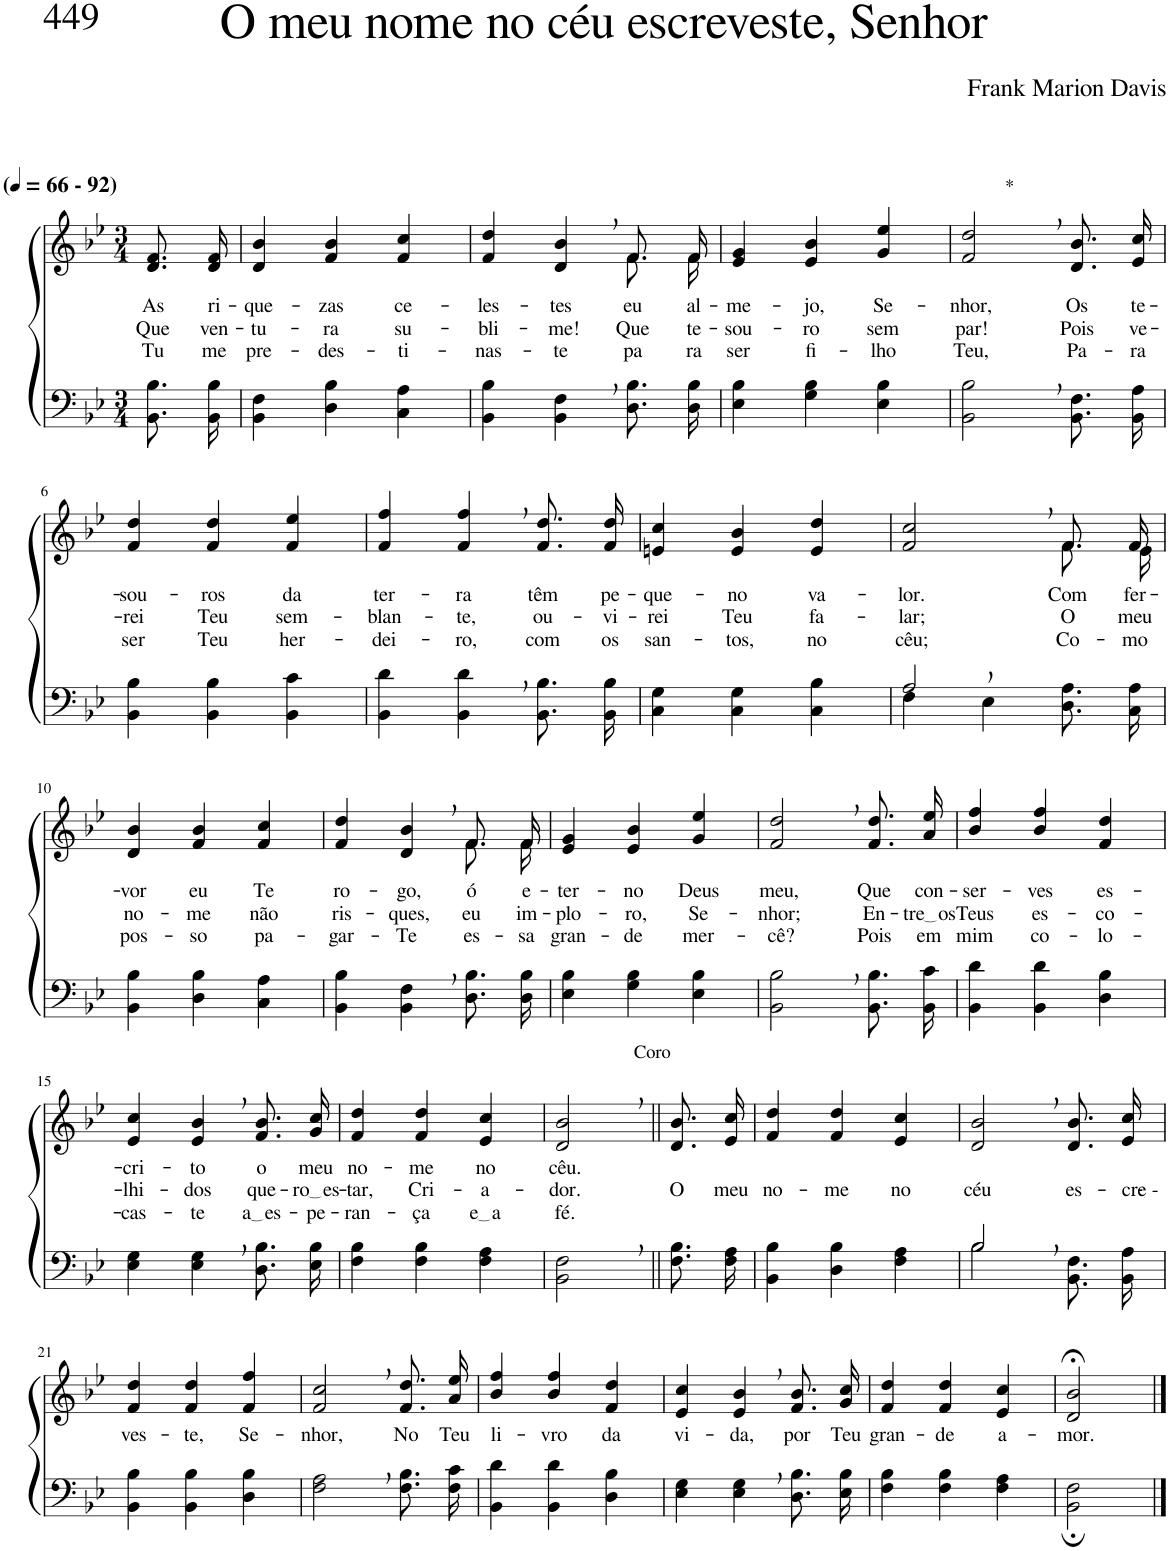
**kern	**kern	**text	**text	**text
*part2	*part1	*part1	*part1	*part1
*staff2	*staff1	*staff1	*staff1	*staff1
*I"Parte III e IV	*I"Parte I e II	*	*	*
*clefF4	*clefG2	*	*	*
*Trd1c2	*Trd1c2	*	*	*
*k[b-e-]	*k[b-e-]	*	*	*
*M3/4	*M3/4	*	*	*
*MM66	*MM66	*	*	*
=1	=1	=1	=1	=1
!	!LO:TX:a:B:t=(	!	!	!
!	!LO:TX:a:B:t=- 92)	!	!	!
!	!	!LO:LY:b	!LO:LY:b	!LO:LY:b
8.BB-\ 8.B-\L	8.d/ 8.f/L	As	Que	Tu
!	!	!LO:LY:b	!LO:LY:b	!LO:LY:b
16BB-\ 16B-\Jk	16d/ 16f/Jk	ri-	ven-	me
=2	=2	=2	=2	=2
!	!	!LO:LY:b	!LO:LY:b	!LO:LY:b
4BB-\ 4F\	4d/ 4b-/	-que-	-tu-	pre-
!	!	!LO:LY:b	!LO:LY:b	!LO:LY:b
4D\ 4B-\	4f/ 4b-/	-zas	-ra	-des-
!	!	!LO:LY:b	!LO:LY:b	!LO:LY:b
4C\ 4A\	4f/ 4cc/	ce-	su-	-ti-
=3	=3	=3	=3	=3
!	!	!LO:LY:b	!LO:LY:b	!LO:LY:b
*	*^	*	*	*
4BB-\ 4B-\	4f/ 4dd/	2ryy	-les-	-bli-	-nas-
!	!	!	!LO:LY:b	!LO:LY:b	!LO:LY:b
4BB-\, 4F\,	4d/, 4b-/,	.	-tes	-me!	-te
!	!	!	!LO:LY:b	!LO:LY:b	!LO:LY:b
8.D\ 8.B-\L	8.f/L	8.f\L	eu	Que	pa
!	!	!	!LO:LY:b	!LO:LY:b	!LO:LY:b
16D\ 16B-\Jk	16f/Jk	16f\Jk	al-	te-	ra
=4	=4	=4	=4	=4	=4
!	!	!	!LO:LY:b	!LO:LY:b	!LO:LY:b
*	*v	*v	*	*	*
4E-\ 4B-\	4e-/ 4g/	-me-	-sou-	ser
!	!	!LO:LY:b	!LO:LY:b	!LO:LY:b
4G\ 4B-\	4e-/ 4b-/	-jo,	-ro	fi-
!	!	!LO:LY:b	!LO:LY:b	!LO:LY:b
4E-\ 4B-\	4g/ 4ee-/	Se-	sem	-lho
=5	=5	=5	=5	=5
!	!LO:TX:a:t=*	!	!	!
!	!	!LO:LY:b	!LO:LY:b	!LO:LY:b
2BB-\, 2B-\,	2f/, 2dd/,	-nhor,	par!	Teu,
!	!	!LO:LY:b	!LO:LY:b	!LO:LY:b
8.BB-\ 8.F\L	8.d/ 8.b-/L	Os	Pois	Pa-
!	!	!LO:LY:b	!LO:LY:b	!LO:LY:b
16BB-\ 16A\Jk	16e-/ 16cc/Jk	te-	ve-	-ra
!!LO:LB:g=z
=6	=6	=6	=6	=6
!	!	!LO:LY:b	!LO:LY:b	!LO:LY:b
4BB-\ 4B-\	4f/ 4dd/	-sou-	-rei	ser
!	!	!LO:LY:b	!LO:LY:b	!LO:LY:b
4BB-\ 4B-\	4f/ 4dd/	-ros	Teu	Teu
!	!	!LO:LY:b	!LO:LY:b	!LO:LY:b
4BB-\ 4c\	4f/ 4ee-/	da	sem-	her-
=7	=7	=7	=7	=7
!	!	!LO:LY:b	!LO:LY:b	!LO:LY:b
4BB-\ 4d\	4f/ 4ff/	ter-	-blan-	-dei-
!	!	!LO:LY:b	!LO:LY:b	!LO:LY:b
4BB-\, 4d\,	4f/, 4ff/,	-ra	-te,	-ro,
!	!	!LO:LY:b	!LO:LY:b	!LO:LY:b
8.BB-\ 8.B-\L	8.f/ 8.dd/L	têm	ou-	com
!	!	!LO:LY:b	!LO:LY:b	!LO:LY:b
16BB-\ 16B-\Jk	16f/ 16dd/Jk	pe-	-vi-	os
=8	=8	=8	=8	=8
!	!	!LO:LY:b	!LO:LY:b	!LO:LY:b
4C\ 4G\	4en/ 4cc/	-que-	-rei	san-
!	!	!LO:LY:b	!LO:LY:b	!LO:LY:b
4C\ 4G\	4e/ 4b-/	-no	Teu	-tos,
!	!	!LO:LY:b	!LO:LY:b	!LO:LY:b
4C\ 4B-\	4e/ 4dd/	va-	fa-	no
=9	=9	=9	=9	=9
*^	*	*	*	*
!	!	!	!LO:LY:b	!LO:LY:b	!LO:LY:b
*	*	*^	*	*	*
2A,/	4F\	2f/, 2cc/,	2ryy	-lor.	-lar;	cêu;
.	4E-\	.	.	.	.	.
!	!	!	!	!LO:LY:b	!LO:LY:b	!LO:LY:b
4ryy	8.D\ 8.A\L	8.f/L	8.f\L	Com	O	Co-
!	!	!	!	!LO:LY:b	!LO:LY:b	!LO:LY:b
.	16C\ 16A\Jk	16f/Jk	16e-\Jk	fer-	meu	-mo
!!LO:LB:g=z
=10	=10	=10	=10	=10	=10	=10
!	!	!	!	!LO:LY:b	!LO:LY:b	!LO:LY:b
*v	*v	*	*	*	*	*
*	*v	*v	*	*	*
4BB-\ 4B-\	4d/ 4b-/	-vor	no-	pos-
!	!	!LO:LY:b	!LO:LY:b	!LO:LY:b
4D\ 4B-\	4f/ 4b-/	eu	-me	-so
!	!	!LO:LY:b	!LO:LY:b	!LO:LY:b
4C\ 4A\	4f/ 4cc/	Te	não	pa-
=11	=11	=11	=11	=11
!	!	!LO:LY:b	!LO:LY:b	!LO:LY:b
*	*^	*	*	*
4BB-\ 4B-\	4f/ 4dd/	2ryy	ro-	ris-	-gar-
!	!	!	!LO:LY:b	!LO:LY:b	!LO:LY:b
4BB-\, 4F\,	4d/, 4b-/,	.	-go,	-ques,	-Te
!	!	!	!LO:LY:b	!LO:LY:b	!LO:LY:b
8.D\ 8.B-\L	8.f/L	8.f\L	ó	eu	es-
!	!	!	!LO:LY:b	!LO:LY:b	!LO:LY:b
16D\ 16B-\Jk	16f/Jk	16f\Jk	e-	im-	-sa
=12	=12	=12	=12	=12	=12
!	!	!	!LO:LY:b	!LO:LY:b	!LO:LY:b
*	*v	*v	*	*	*
4E-\ 4B-\	4e-/ 4g/	-ter-	-plo-	gran-
!	!	!LO:LY:b	!LO:LY:b	!LO:LY:b
4G\ 4B-\	4e-/ 4b-/	-no	-ro,	-de
!	!	!LO:LY:b	!LO:LY:b	!LO:LY:b
4E-\ 4B-\	4g/ 4ee-/	Deus	Se-	mer-
=13	=13	=13	=13	=13
!	!	!LO:LY:b	!LO:LY:b	!LO:LY:b
2BB-\, 2B-\,	2f/, 2dd/,	meu,	-nhor;	-cê?
!	!	!LO:LY:b	!LO:LY:b	!LO:LY:b
8.BB-\ 8.B-\L	8.f\ 8.dd\L	Que	En-	Pois
!	!	!LO:LY:b	!LO:LY:b	!LO:LY:b
16BB-\ 16c\Jk	16a\ 16ee-\Jk	con-	tre os	em
=14	=14	=14	=14	=14
!	!	!LO:LY:b	!LO:LY:b	!LO:LY:b
4BB-\ 4d\	4b-/ 4ff/	-ser-	Teus	mim
!	!	!LO:LY:b	!LO:LY:b	!LO:LY:b
4BB-\ 4d\	4b-/ 4ff/	-ves	es-	co-
!	!	!LO:LY:b	!LO:LY:b	!LO:LY:b
4D\ 4B-\	4f/ 4dd/	es-	-co-	-lo-
!!LO:LB:g=z
=15	=15	=15	=15	=15
!	!	!LO:LY:b	!LO:LY:b	!LO:LY:b
4E-\ 4G\	4e-/ 4cc/	-cri-	-lhi-	-cas-
!	!	!LO:LY:b	!LO:LY:b	!LO:LY:b
4E-\, 4G\,	4e-/, 4b-/,	-to	-dos	-te
!	!	!LO:LY:b	!LO:LY:b	!LO:LY:b
8.D\ 8.B-\L	8.f/ 8.b-/L	o	que-	a es
!	!	!LO:LY:b	!LO:LY:b	!LO:LY:b
16E-\ 16B-\Jk	16g/ 16cc/Jk	meu	ro es	-pe-
=16	=16	=16	=16	=16
!	!	!LO:LY:b	!LO:LY:b	!LO:LY:b
4F\ 4B-\	4f/ 4dd/	no-	-tar,	-ran-
!	!	!LO:LY:b	!LO:LY:b	!LO:LY:b
4F\ 4B-\	4f/ 4dd/	-me	Cri-	-ça
!	!	!LO:LY:b	!LO:LY:b	!LO:LY:b
4F\ 4A\	4e-/ 4cc/	no	-a-	e a
=17	=17	=17	=17	=17
!	!LO:TX:a:t=Coro	!	!	!
!	!	!LO:LY:b	!LO:LY:b	!LO:LY:b
2BB-\, 2F\,	2d/, 2b-/,	cêu.	-dor.	fé.
=18||	=18||	=18||	=18||	=18||
!	!	!	!LO:LY:b	!
8.F\ 8.B-\L	8.d/ 8.b-/L	.	O	.
!	!	!	!LO:LY:b	!
16F\ 16A\Jk	16e-/ 16cc/Jk	.	meu	.
=19	=19	=19	=19	=19
!	!	!	!LO:LY:b	!
4BB-\ 4B-\	4f/ 4dd/	.	no-	.
!	!	!	!LO:LY:b	!
4D\ 4B-\	4f/ 4dd/	.	-me	.
!	!	!	!LO:LY:b	!
4F\ 4A\	4e-/ 4cc/	.	no	.
=20	=20	=20	=20	=20
*^	*	*	*	*
!	!	!	!	!LO:LY:b	!
2B-,/	2B-\	2d/, 2b-/,	.	céu	.
!	!	!	!	!LO:LY:b	!
4ryy	8.BB-\ 8.F\L	8.d/ 8.b-/L	.	es-	.
!	!	!	!	!LO:LY:b	!
.	16BB-\ 16A\Jk	16e-/ 16cc/Jk	.	-cre --	.
!!LO:LB:g=z
=21	=21	=21	=21	=21	=21
!	!	!	!LO:LY:b	!	!
*v	*v	*	*	*	*
4BB-\ 4B-\	4f/ 4dd/	ves-	.	.
!	!	!LO:LY:b	!	!
4BB-\ 4B-\	4f/ 4dd/	-te,	.	.
!	!	!LO:LY:b	!	!
4D\ 4B-\	4f/ 4ff/	Se-	.	.
=22	=22	=22	=22	=22
!	!	!LO:LY:b	!	!
2F\, 2A\,	2f/, 2cc/,	-nhor,	.	.
!	!	!LO:LY:b	!	!
8.F\ 8.B-\L	8.f\ 8.dd\L	No	.	.
!	!	!LO:LY:b	!	!
16F\ 16c\Jk	16a\ 16ee-\Jk	Teu	.	.
=23	=23	=23	=23	=23
!	!	!LO:LY:b	!	!
4BB-\ 4d\	4b-/ 4ff/	li-	.	.
!	!	!LO:LY:b	!	!
4BB-\ 4d\	4b-/ 4ff/	-vro	.	.
!	!	!LO:LY:b	!	!
4D\ 4B-\	4f/ 4dd/	da	.	.
=24	=24	=24	=24	=24
!	!	!LO:LY:b	!	!
4E-\ 4G\	4e-/ 4cc/	vi-	.	.
!	!	!LO:LY:b	!	!
4E-\, 4G\,	4e-/, 4b-/,	-da,	.	.
!	!	!LO:LY:b	!	!
8.D\ 8.B-\L	8.f/ 8.b-/L	por	.	.
!	!	!LO:LY:b	!	!
16E-\ 16B-\Jk	16g/ 16cc/Jk	Teu	.	.
=25	=25	=25	=25	=25
!	!	!LO:LY:b	!	!
4F\ 4B-\	4f/ 4dd/	gran-	.	.
!	!	!LO:LY:b	!	!
4F\ 4B-\	4f/ 4dd/	-de	.	.
!	!	!LO:LY:b	!	!
4F\ 4A\	4e-/ 4cc/	a-	.	.
=26	=26	=26	=26	=26
!	!	!LO:LY:b	!	!
2BB-\; 2F\;	2d/;< 2b-/;<	-mor.	.	.
==	==	==	==	==
*-	*-	*-	*-	*-
